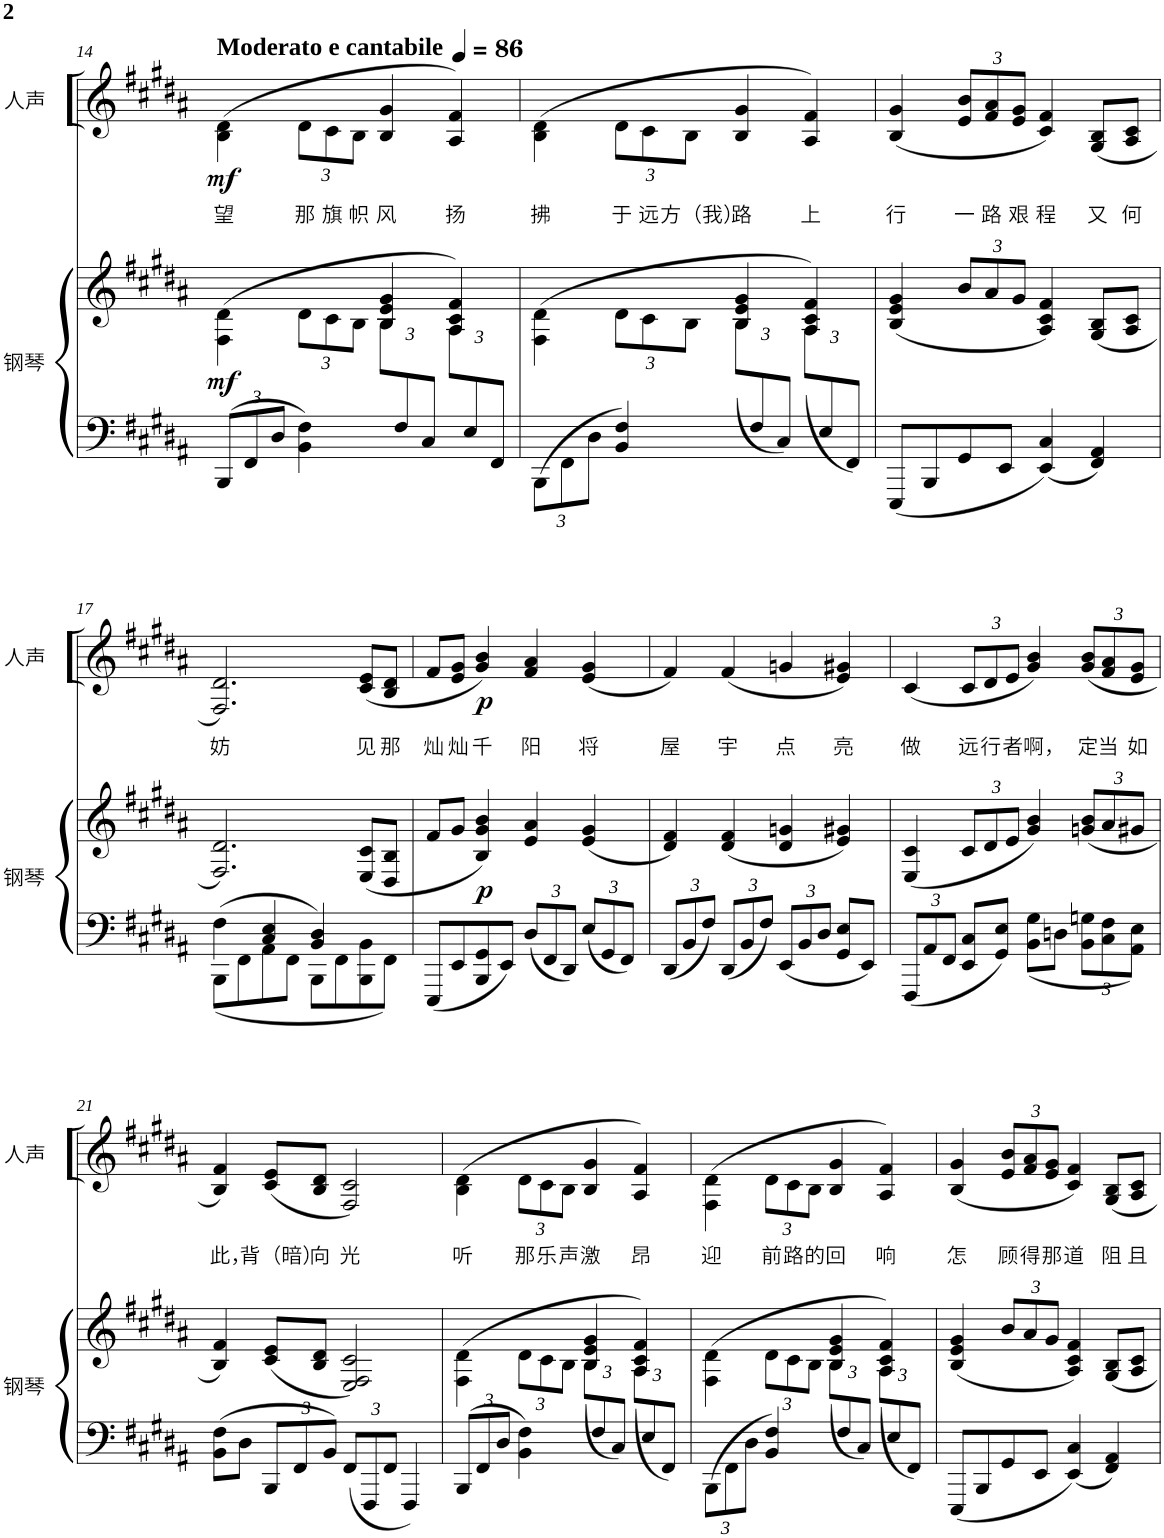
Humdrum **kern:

**kern	**kern	**dynam	**kern	**text	**dynam
*part2	*part2	*part2	*part1	*part1	*part1
*staff3	*staff2	*staff2/3	*staff1	*staff1	*staff1
*I"钢琴	*	*	*I"人声	*	*
!!LO:PB:g=z
*clefF4	*clefG2	*	*clefG2	*	*
*k[f#c#g#d#a#]	*k[f#c#g#d#a#]	*	*k[f#c#g#d#a#]	*	*
*M4/4	*M4/4	*	*M4/4	*	*
*Xbrackettup	*	*	*	*	*
=14	=14	=14	=14	=14	=14
*	*^	*	*	*	*
!	!	!	!LO:DY:b	!	!LO:LY:b	!LO:DY:b
12BBB/L	(4F#\ 4d#\	2ryy	mf	(4B\ 4d#\	望	mf
12FF#/	.	.	.	.	.	.
12D#/J	.	.	.	.	.	.
*	*Xbrackettup	*	*	*Xbrackettup	*	*
!	!	!	!	!	!LO:LY:b	!
4BB\ 4F#\	12d#\L	.	.	12d#\L	那	.
!	!	!	!	!	!LO:LY:b	!
.	12c#\	.	.	12c#\	旗	.
!	!	!	!	!	!LO:LY:b	!
.	12B\J	.	.	12B\J	帜	.
!	!	!	!	!	!LO:LY:b	!
12ryy	4B/ 4e/ 4g#/	12B\L	.	4B/ 4g#/	风	.
12F#/	.	6ryy	.	.	.	.
12C#/J	.	.	.	.	.	.
!	!	!	!	!	!LO:LY:b	!
12ryy	4A#/ 4c#/ 4f#/)	12A#\L	.	4A#/ 4f#/)	扬	.
12E/	.	6ryy	.	.	.	.
12FF#/J	.	.	.	.	.	.
=15	=15	=15	=15	=15	=15	=15
!	!	!	!	!	!LO:LY:b	!
12BBB\L	(4F#\ 4d#\	2ryy	.	(4B\ 4d#\	拂	.
12FF#\	.	.	.	.	.	.
12D#\J	.	.	.	.	.	.
!	!	!	!	!	!LO:LY:b	!
4BB/ 4F#/	12d#\L	.	.	12d#\L	于	.
!	!	!	!	!	!LO:LY:b	!
.	12c#\	.	.	12c#\	远	.
!	!	!	!	!	!LO:LY:b	!
.	12B\J	.	.	12B\J	方（我）	.
!	!	!	!	!	!LO:LY:b	!
12ryy	4B/ 4e/ 4g#/	(<12B\L	.	4B/ 4g#/	路	.
12F#/	.	6ryy	.	.	.	.
12C#/J)	.	.	.	.	.	.
!	!	!	!	!	!LO:LY:b	!
12ryy	4A#/ 4c#/ 4f#/)	(<12A#\L	.	4A#/ 4f#/)	上	.
12E/	.	6ryy	.	.	.	.
12FF#/J)	.	.	.	.	.	.
*	*v	*v	*	*	*	*
=16	=16	=16	=16	=16	=16
!	!	!	!	!LO:LY:b	!
8EEE/L	(4B/ 4e/ 4g#/	.	(4B/ 4g#/	行	.
8BBB/	.	.	.	.	.
!	!	!	!	!LO:LY:b	!
8GG#/	12b/L	.	12e/ 12b/L	一	.
!	!	!	!	!LO:LY:b	!
.	12a#/	.	12f#/ 12a#/	路	.
8EE/J	.	.	.	.	.
!	!	!	!	!LO:LY:b	!
.	12g#/J	.	12e/ 12g#/J	艰	.
!	!	!	!	!LO:LY:b	!
4EE/ 4C#/	4A#/ 4c#/ 4f#/)	.	4c#/ 4f#/)	程	.
!	!	!	!	!LO:LY:b	!
4FF#/ 4AA#/	(8G#/ 8B/L	.	(8G#/ 8B/L	又	.
!	!	!	!	!LO:LY:b	!
.	8A#/ 8c#/J	.	8A#/ 8c#/J	何	.
!!LO:LB:g=z
=17	=17	=17	=17	=17	=17
*^	*	*	*	*	*
!	!	!	!	!	!LO:LY:b	!
8BBB\L	4F#\	2.F#/ 2.d#/)	.	2.F#/ 2.d#/)	妨	.
8FF#\	.	.	.	.	.	.
8AA#\	4C#/ 4E/	.	.	.	.	.
8FF#\J	.	.	.	.	.	.
8BBB\L	4BB/ 4D#/	.	.	.	.	.
8FF#\	.	.	.	.	.	.
!	!	!	!	!	!LO:LY:b	!
8BBB\ 8BB\	4ryy	(8E/ 8c#/L	.	(8c#/ 8e/L	见	.
!	!	!	!	!	!LO:LY:b	!
8FF#\J	.	8D#/ 8B/J	.	8B/ 8d#/J	那	.
*v	*v	*	*	*	*	*
=18	=18	=18	=18	=18	=18
!	!	!	!	!LO:LY:b	!
8EEE/L	8f#/L	.	8f#/L	灿	.
!	!	!	!	!LO:LY:b	!
8EE/	8g#/J	.	8e/ 8g#/J	灿	.
!	!	!LO:DY:b	!	!LO:LY:b	!LO:DY:b
8BBB/ 8GG#/	4B/ 4g#/ 4b/)	p	4g#/ 4b/)	千	p
8EE/J	.	.	.	.	.
!	!	!	!	!LO:LY:b	!
12D#/L	4e/ 4a#/	.	4f#/ 4a#/	阳	.
12FF#/	.	.	.	.	.
12DD#/J	.	.	.	.	.
!	!	!	!	!LO:LY:b	!
12E/L	(4e/ 4g#/	.	(4e/ 4g#/	将	.
12GG#/	.	.	.	.	.
12FF#/J	.	.	.	.	.
=19	=19	=19	=19	=19	=19
!	!	!	!	!LO:LY:b	!
12DD#/L	4d#/ 4f#/)	.	4f#/)	屋	.
12BB/	.	.	.	.	.
12F#/J	.	.	.	.	.
!	!	!	!	!LO:LY:b	!
12DD#/L	(4d#/ 4f#/	.	(4f#/	宇	.
12BB/	.	.	.	.	.
12F#/J	.	.	.	.	.
!	!	!	!	!LO:LY:b	!
12EE/L	4d#/ 4gn/	.	4gn/	点	.
12BB/	.	.	.	.	.
12D#/J	.	.	.	.	.
!	!	!	!	!LO:LY:b	!
8GG#/ 8E/L	4e/ 4g#X/)	.	4e/ 4g#X/)	亮	.
8EE/J	.	.	.	.	.
=20	=20	=20	=20	=20	=20
!	!	!	!	!LO:LY:b	!
12FFF#/L	(4E/ 4c#/	.	(4c#/	做	.
12AA#/	.	.	.	.	.
12FF#/J	.	.	.	.	.
!	!	!	!	!LO:LY:b	!
8EE/ 8C#/L	12c#/L	.	12c#/L	远	.
!	!	!	!	!LO:LY:b	!
.	12d#/	.	12d#/	行	.
8GG#/ 8E/J	.	.	.	.	.
!	!	!	!	!LO:LY:b	!
.	12e/J	.	12e/J	者	.
!	!	!	!	!LO:LY:b	!
8BB\ 8G#\L	4g#/ 4b/)	.	4g#/ 4b/)	啊，	.
8Dn\J	.	.	.	.	.
!	!	!	!	!LO:LY:b	!
12BB\ 12Gn\L	(12gn/ 12b/L	.	(12g#/ 12b/L	定	.
!	!	!	!	!LO:LY:b	!
12C#\ 12F#\	12a#/	.	12f#/ 12a#/	当	.
!	!	!	!	!LO:LY:b	!
12AA#\ 12E\J	12g#X/J	.	12e/ 12g#/J	如	.
!!LO:LB:g=z
=21	=21	=21	=21	=21	=21
!	!	!	!	!LO:LY:b	!
8BB\ 8F#\L	4B/ 4f#/)	.	4B/ 4f#/)	此，	.
8D#\J	.	.	.	.	.
!	!	!	!	!LO:LY:b	!
12BBB/L	(8c#/ 8e/L	.	(8c#/ 8e/L	背（暗）	.
12FF#/	.	.	.	.	.
!	!	!	!	!LO:LY:b	!
.	8B/ 8d#/J	.	8B/ 8d#/J	向	.
12BB/J	.	.	.	.	.
!	!	!	!	!LO:LY:b	!
12FF#/L	2E/ 2F#/ 2c#/)	.	2F#/ 2c#/)	光	.
12FFF#/	.	.	.	.	.
12FF#/J	.	.	.	.	.
4FFF#/	.	.	.	.	.
=22	=22	=22	=22	=22	=22
*	*^	*	*	*	*
!	!	!	!	!	!LO:LY:b	!
12BBB/L	(4F#\ 4d#\	2ryy	.	(4B\ 4d#\	听	.
12FF#/	.	.	.	.	.	.
12D#/J	.	.	.	.	.	.
!	!	!	!	!	!LO:LY:b	!
4BB\ 4F#\	12d#\L	.	.	12d#\L	那	.
!	!	!	!	!	!LO:LY:b	!
.	12c#\	.	.	12c#\	乐	.
!	!	!	!	!	!LO:LY:b	!
.	12B\J	.	.	12B\J	声	.
!	!	!	!	!	!LO:LY:b	!
12ryy	4B/ 4e/ 4g#/	(<12B\L	.	4B/ 4g#/	激	.
12F#/	.	6ryy	.	.	.	.
12C#/J)	.	.	.	.	.	.
!	!	!	!	!	!LO:LY:b	!
12ryy	4A#/ 4c#/ 4f#/)	(<12A#\L	.	4A#/ 4f#/)	昂	.
12E/	.	6ryy	.	.	.	.
12FF#/J)	.	.	.	.	.	.
=23	=23	=23	=23	=23	=23	=23
!	!	!	!	!	!LO:LY:b	!
12BBB\L	(4F#\ 4d#\	2ryy	.	(4F#\ 4d#\	迎	.
12FF#\	.	.	.	.	.	.
12D#\J	.	.	.	.	.	.
!	!	!	!	!	!LO:LY:b	!
4BB/ 4F#/	12d#\L	.	.	12d#\L	前	.
!	!	!	!	!	!LO:LY:b	!
.	12c#\	.	.	12c#\	路	.
!	!	!	!	!	!LO:LY:b	!
.	12B\J	.	.	12B\J	的	.
!	!	!	!	!	!LO:LY:b	!
12ryy	4B/ 4e/ 4g#/	(<12B\L	.	4B/ 4g#/	回	.
12F#/	.	6ryy	.	.	.	.
12C#/J)	.	.	.	.	.	.
!	!	!	!	!	!LO:LY:b	!
12ryy	4A#/ 4c#/ 4f#/)	(<12A#\L	.	4A#/ 4f#/)	响	.
12E/	.	6ryy	.	.	.	.
12FF#/J)	.	.	.	.	.	.
*	*v	*v	*	*	*	*
=24	=24	=24	=24	=24	=24
!	!	!	!	!LO:LY:b	!
8EEE/L	(4B/ 4e/ 4g#/	.	(4B/ 4g#/	怎	.
8BBB/	.	.	.	.	.
!	!	!	!	!LO:LY:b	!
8GG#/	12b/L	.	12e/ 12b/L	顾	.
!	!	!	!	!LO:LY:b	!
.	12a#/	.	12f#/ 12a#/	得	.
8EE/J	.	.	.	.	.
!	!	!	!	!LO:LY:b	!
.	12g#/J	.	12e/ 12g#/J	那	.
!	!	!	!	!LO:LY:b	!
4EE/ 4C#/	4A#/ 4c#/ 4f#/)	.	4c#/ 4f#/)	道	.
!	!	!	!	!LO:LY:b	!
4FF#/ 4AA#/	8G#/ 8B/L	.	8G#/ 8B/L	阻	.
!	!	!	!	!LO:LY:b	!
.	8A#/ 8c#/J	.	8A#/ 8c#/J	且	.
=	=	=	=	=	=
*-	*-	*-	*-	*-	*-
